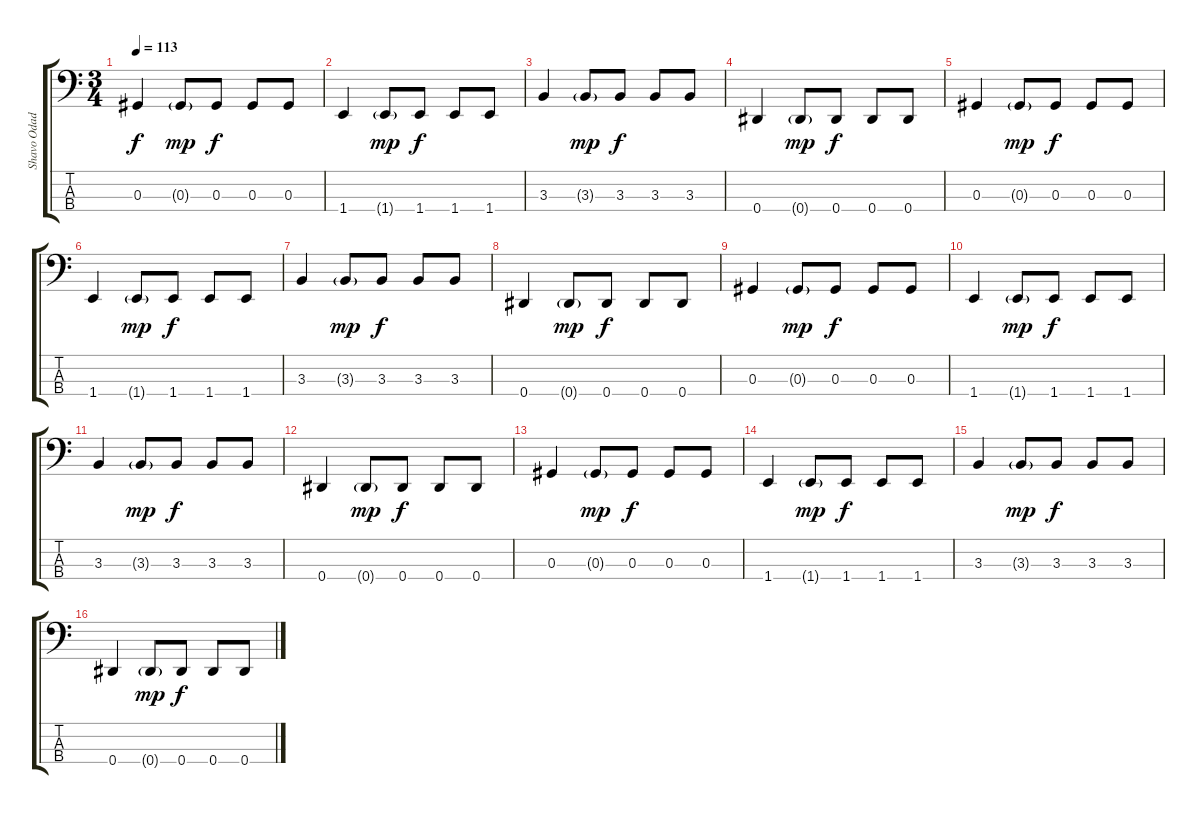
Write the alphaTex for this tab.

\track ("Shavo Odadjian" "Shavo Odad") {instrument electricbasspick}
\staff {score tabs}
\tuning (Gb2 Db2 Ab1 Eb1) {hide}
\ts (3 4)
\tempo 113
\clef f4
\ks c
0.3.4{dy f} 0.3{g}.8{dy mp} 0.3.8{dy f} 0.3.8 0.3.8 |
1.4.4 1.4{g}.8{dy mp} 1.4.8{dy f} 1.4.8 1.4.8 |
3.3.4 3.3{g}.8{dy mp} 3.3.8{dy f} 3.3.8 3.3.8 |
0.4.4 0.4{g}.8{dy mp} 0.4.8{dy f} 0.4.8 0.4.8 |
0.3.4 0.3{g}.8{dy mp} 0.3.8{dy f} 0.3.8 0.3.8 |
1.4.4 1.4{g}.8{dy mp} 1.4.8{dy f} 1.4.8 1.4.8 |
3.3.4 3.3{g}.8{dy mp} 3.3.8{dy f} 3.3.8 3.3.8 |
0.4.4 0.4{g}.8{dy mp} 0.4.8{dy f} 0.4.8 0.4.8 |
0.3.4 0.3{g}.8{dy mp} 0.3.8{dy f} 0.3.8 0.3.8 |
1.4.4 1.4{g}.8{dy mp} 1.4.8{dy f} 1.4.8 1.4.8 |
3.3.4 3.3{g}.8{dy mp} 3.3.8{dy f} 3.3.8 3.3.8 |
0.4.4 0.4{g}.8{dy mp} 0.4.8{dy f} 0.4.8 0.4.8 |
0.3.4{volume 12} 0.3{g}.8{dy mp} 0.3.8{dy f} 0.3.8 0.3.8 |
1.4.4 1.4{g}.8{dy mp} 1.4.8{dy f} 1.4.8 1.4.8 |
3.3.4 3.3{g}.8{dy mp} 3.3.8{dy f} 3.3.8 3.3.8 |
0.4.4 0.4{g}.8{dy mp} 0.4.8{dy f} 0.4.8 0.4.8
